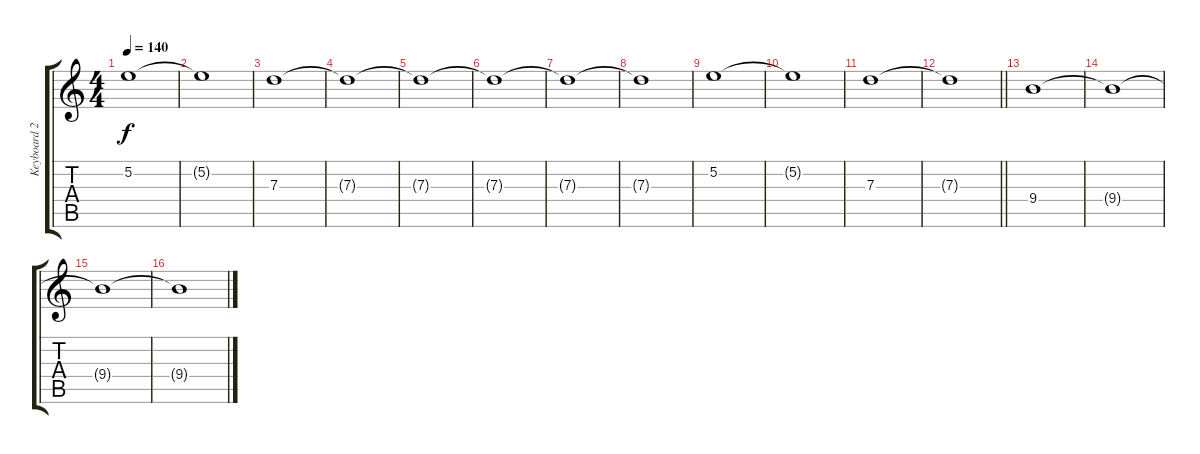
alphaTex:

\track ("Keyboard 2" "Keyboard 2") {instrument pad8sweep}
\staff {score tabs}
\tuning (E5 B4 G4 D4 A3 E3) {hide}
\ts (4 4)
\tempo 140
\clef g2
\ks c
5.2.1{dy f} |
5.2{t}.1 |
7.3.1 |
7.3{t}.1 |
7.3{t}.1 |
7.3{t}.1 |
7.3{t}.1 |
7.3{t}.1 |
5.2.1 |
5.2{t}.1 |
7.3.1 |
\barLineRight lightlight
7.3{t}.1 |
9.4.1 |
9.4{t}.1 |
9.4{t}.1 |
9.4{t}.1
